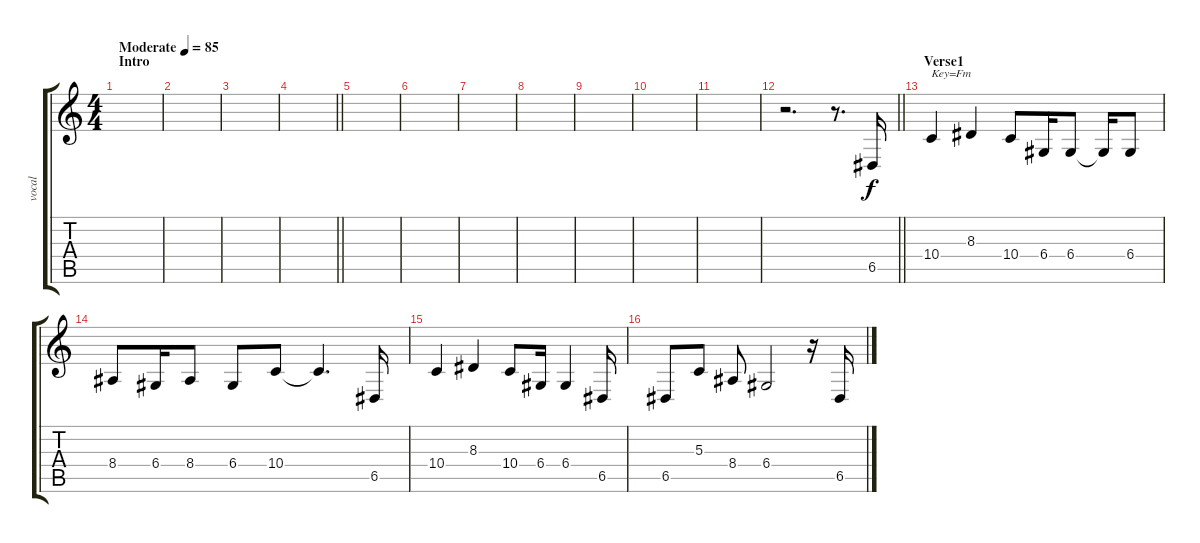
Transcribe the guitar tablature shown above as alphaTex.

\track ("vocal" "vocal") {instrument lead6voice}
\staff {score tabs}
\tuning (E4 B3 G3 D3 A2 E2) {hide}
\ts (4 4)
\section ("" "Intro")
\tempo (85 "Moderate")
\clef g2
\ks c
|
|
|
\barLineRight lightlight
|
|
|
|
|
|
|
|
\barLineRight lightlight
r.2{d} r.8{d} 6.5.16 |
\section ("" "Verse1")
10.4.4{txt "Key=Fm"} 8.3.4 10.4.8 6.4.16 6.4.8 6.4{t}.16 6.4.8 |
8.4.8 6.4.16 8.4.8 6.4.8 10.4.8 10.4{t}.4{d} 6.5.16 |
10.4.4 8.3.4 10.4.8 6.4.16 6.4.4 6.5.16 |
6.5.8 5.3.8 8.4.8 6.4.2 r.16 6.5.16
